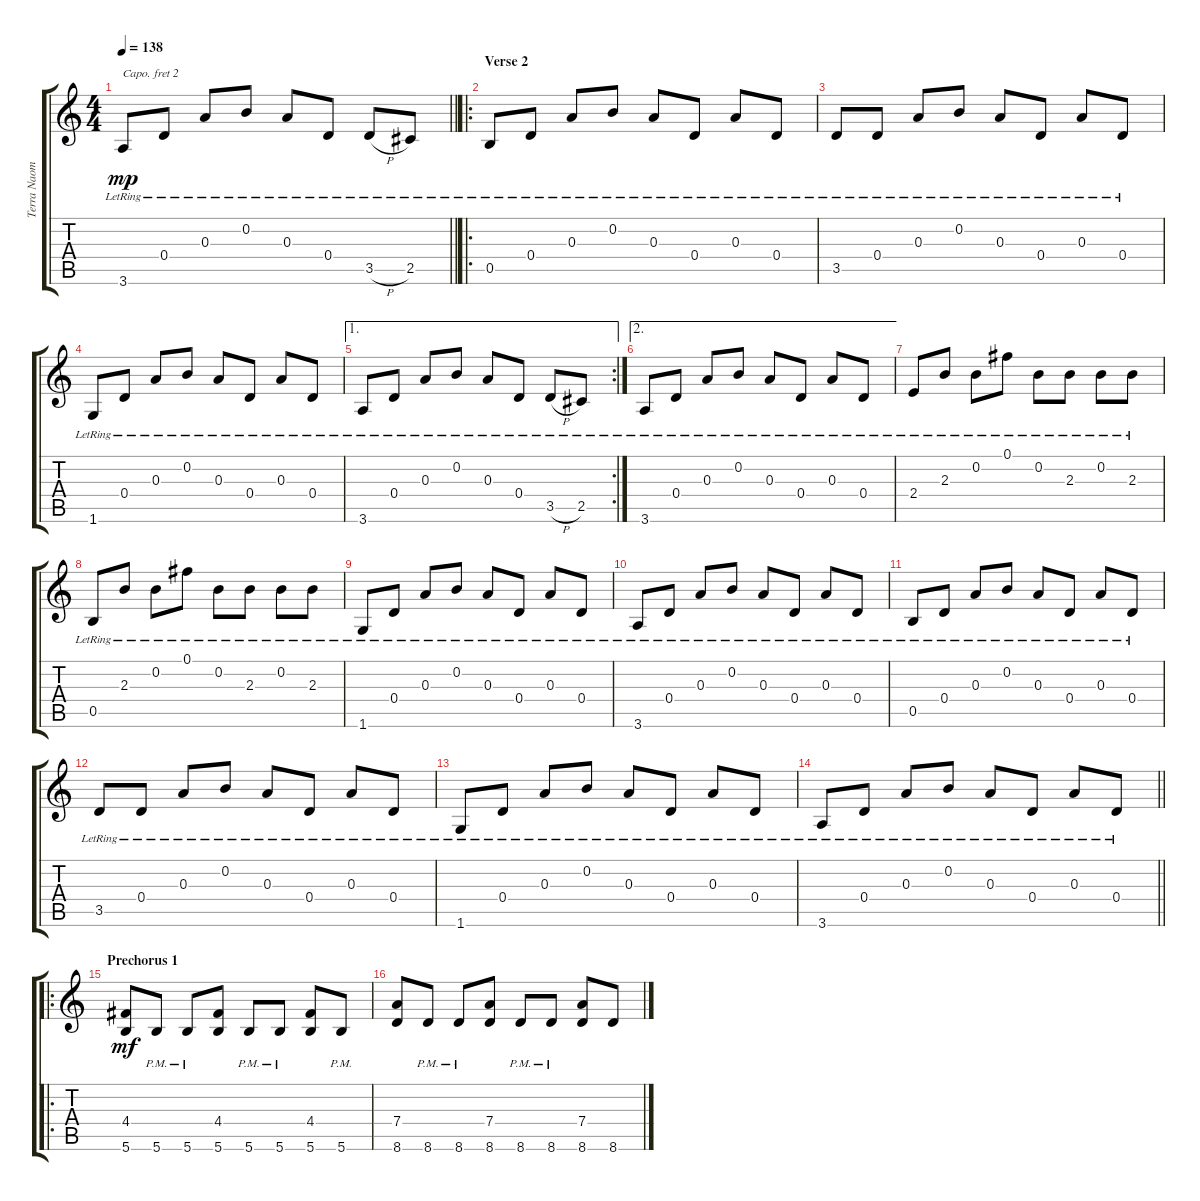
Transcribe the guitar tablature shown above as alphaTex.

\track ("Terra Naomi" "Terra Naom") {instrument acousticguitarsteel}
\staff {score tabs}
\capo 2
\tuning (E4 A3 G3 C3 A2 E2) {hide}
\ts (4 4)
\tempo 138
\clef g2
\barLineRight lightlight
\ks c
3.6{lr}.8{dy mp} 0.4{lr}.8 0.3{lr}.8 0.2{lr}.8 0.3{lr}.8 0.4{lr}.8 3.5{h lr}.8 2.5{lr}.8 |
\ro
\section ("" "Verse 2")
0.5{lr}.8 0.4{lr}.8 0.3{lr}.8 0.2{lr}.8 0.3{lr}.8 0.4{lr}.8 0.3{lr}.8 0.4{lr}.8 |
3.5{lr}.8 0.4{lr}.8 0.3{lr}.8 0.2{lr}.8 0.3{lr}.8 0.4{lr}.8 0.3{lr}.8 0.4{lr}.8 |
1.6{lr}.8 0.4{lr}.8 0.3{lr}.8 0.2{lr}.8 0.3{lr}.8 0.4{lr}.8 0.3{lr}.8 0.4{lr}.8 |
\ae 1
\rc 2
3.6{lr}.8 0.4{lr}.8 0.3{lr}.8 0.2{lr}.8 0.3{lr}.8 0.4{lr}.8 3.5{h lr}.8 2.5{lr}.8 |
\ae 2
3.6{lr}.8 0.4{lr}.8 0.3{lr}.8 0.2{lr}.8 0.3{lr}.8 0.4{lr}.8 0.3{lr}.8 0.4{lr}.8 |
2.4{lr}.8 2.3{lr}.8 0.2{lr}.8 0.1{lr}.8 0.2{lr}.8 2.3{lr}.8 0.2{lr}.8 2.3{lr}.8 |
0.5{lr}.8 2.3{lr}.8 0.2{lr}.8 0.1{lr}.8 0.2{lr}.8 2.3{lr}.8 0.2{lr}.8 2.3{lr}.8 |
1.6{lr}.8 0.4{lr}.8 0.3{lr}.8 0.2{lr}.8 0.3{lr}.8 0.4{lr}.8 0.3{lr}.8 0.4{lr}.8 |
3.6{lr}.8 0.4{lr}.8 0.3{lr}.8 0.2{lr}.8 0.3{lr}.8 0.4{lr}.8 0.3{lr}.8 0.4{lr}.8 |
0.5{lr}.8 0.4{lr}.8 0.3{lr}.8 0.2{lr}.8 0.3{lr}.8 0.4{lr}.8 0.3{lr}.8 0.4{lr}.8 |
3.5{lr}.8 0.4{lr}.8 0.3{lr}.8 0.2{lr}.8 0.3{lr}.8 0.4{lr}.8 0.3{lr}.8 0.4{lr}.8 |
1.6{lr}.8 0.4{lr}.8 0.3{lr}.8 0.2{lr}.8 0.3{lr}.8 0.4{lr}.8 0.3{lr}.8 0.4{lr}.8 |
\barLineRight lightlight
3.6{lr}.8 0.4{lr}.8 0.3{lr}.8 0.2{lr}.8 0.3{lr}.8 0.4{lr}.8 0.3{lr}.8 0.4{lr}.8 |
\ro
\section ("" "Prechorus 1")
(4.4 5.6).8{dy mf} 5.6{pm}.8 5.6{pm}.8 (4.4 5.6).8 5.6{pm}.8 5.6{pm}.8 (4.4 5.6).8 5.6{pm}.8 |
(7.4 8.6).8 8.6{pm}.8 8.6{pm}.8 (7.4 8.6).8 8.6{pm}.8 8.6{pm}.8 (7.4 8.6).8 8.6.8
